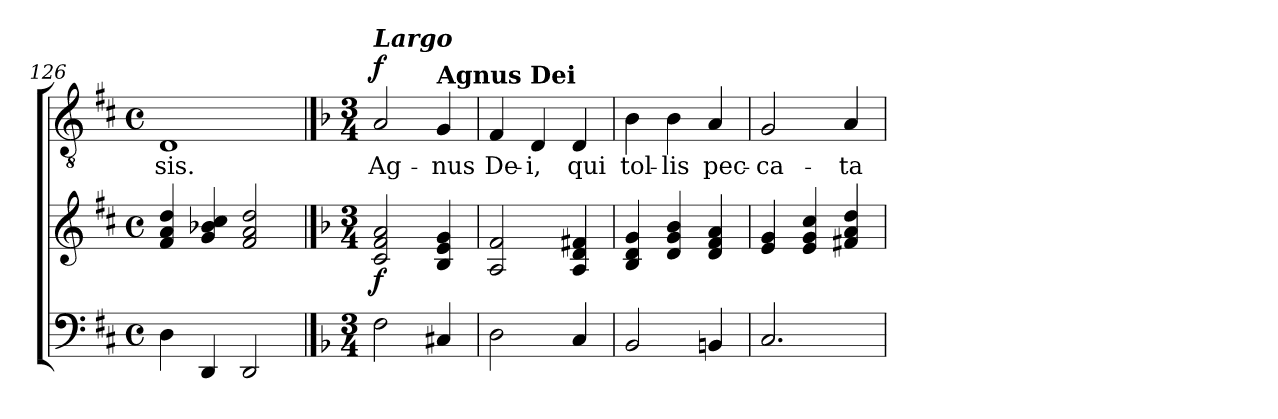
**kern	**kern	**dynam	**kern	**text	**dynam
*part2	*part2	*part2	*part1	*part1	*part1
*staff3	*staff2	*staff2/3	*staff1	*staff1	*staff1
*clefF4	*clefG2	*	*clefGv2	*	*
*k[f#c#]	*k[f#c#]	*	*k[f#c#]	*	*
*D:	*D:	*	*D:	*	*
*M4/4	*M4/4	*	*M4/4	*	*
*met(c)	*met(c)	*	*met(c)	*	*
=126	=126	=126	=126	=126	=126
!	!	!	!	!LO:LY:b	!
4D\	4f#/ 4a/ 4dd/	.	1D	-sis.	.
4DD/	4g/ 4b-X/ 4cc#/	.	.	.	.
2DD/	2f#/ 2a/ 2dd/	.	.	.	.
!!LO:LB:g=z
==127	==127	==127	==127	==127	==127
*k[b-]	*k[b-]	*	*k[b-]	*	*
*F:	*F:	*	*F:	*	*
*M3/4	*M3/4	*	*M3/4	*	*
!	!	!	!LO:TX:a:Bi:t=Largo	!	!
!	!	!LO:DY:b	!	!LO:LY:b	!LO:DY:b
2F\	2c/ 2f/ 2a/	f	2A/	Ag-	f
!	!	!	!LO:TX:a:B:t=Agnus Dei	!	!
!	!	!	!	!LO:LY:b	!
4C#X/	4B-/ 4e/ 4g/	.	4G/	-nus	.
=128	=128	=128	=128	=128	=128
!	!	!	!	!LO:LY:b	!
2D\	2A/ 2f/	.	4F/	De-	.
!	!	!	!	!LO:LY:b	!
.	.	.	4D/	-i,	.
!	!	!	!	!LO:LY:b	!
4C/	4A/ 4d/ 4f#X/	.	4D/	qui	.
=129	=129	=129	=129	=129	=129
!	!	!	!	!LO:LY:b	!
2BB-/	4B-/ 4d/ 4g/	.	4B-\	tol-	.
!	!	!	!	!LO:LY:b	!
.	4d/ 4g/ 4b-/	.	4B-\	-lis	.
!	!	!	!	!LO:LY:b	!
4BBn/	4d/ 4f/ 4a/	.	4A/	pec-	.
=130	=130	=130	=130	=130	=130
!	!	!	!	!LO:LY:b	!
2.C/	4e/ 4g/	.	2G/	-ca-	.
.	4e/ 4g/ 4cc/	.	.	.	.
!	!	!	!	!LO:LY:b	!
.	4f#X/ 4a/ 4dd/	.	4A/	-ta	.
=	=	=	=	=	=
*-	*-	*-	*-	*-	*-
